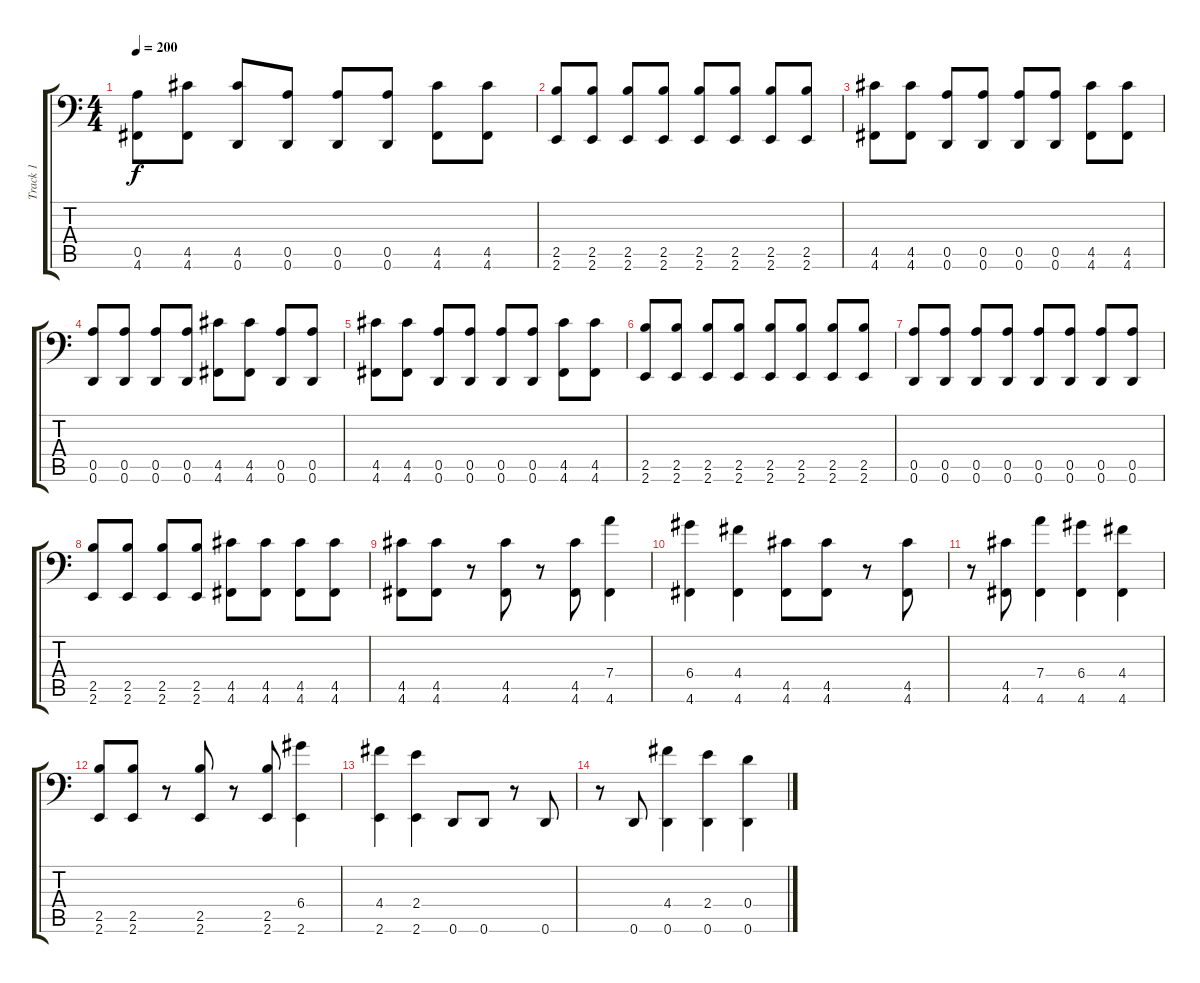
\track ("Track 1" "Track 1") {instrument acousticguitarsteel}
\staff {score tabs}
\tuning (E4 B3 G3 D3 A2 D1) {hide}
\ts (4 4)
\tempo 200
\clef f4
\ks c
(0.5 4.6).8{dy f} (4.5 4.6).8 (4.5 0.6).8 (0.5 0.6).8 (0.5 0.6).8 (0.5 0.6).8 (4.5 4.6).8 (4.5 4.6).8 |
(2.5 2.6).8 (2.5 2.6).8 (2.5 2.6).8 (2.5 2.6).8 (2.5 2.6).8 (2.5 2.6).8 (2.5 2.6).8 (2.5 2.6).8 |
(4.5 4.6).8 (4.5 4.6).8 (0.5 0.6).8 (0.5 0.6).8 (0.5 0.6).8 (0.5 0.6).8 (4.5 4.6).8 (4.5 4.6).8 |
(0.5 0.6).8 (0.5 0.6).8 (0.5 0.6).8 (0.5 0.6).8 (4.5 4.6).8 (4.5 4.6).8 (0.5 0.6).8 (0.5 0.6).8 |
(4.5 4.6).8 (4.5 4.6).8 (0.5 0.6).8 (0.5 0.6).8 (0.5 0.6).8 (0.5 0.6).8 (4.5 4.6).8 (4.5 4.6).8 |
(2.5 2.6).8 (2.5 2.6).8 (2.5 2.6).8 (2.5 2.6).8 (2.5 2.6).8 (2.5 2.6).8 (2.5 2.6).8 (2.5 2.6).8 |
(0.5 0.6).8 (0.5 0.6).8 (0.5 0.6).8 (0.5 0.6).8 (0.5 0.6).8 (0.5 0.6).8 (0.5 0.6).8 (0.5 0.6).8 |
(2.5 2.6).8 (2.5 2.6).8 (2.5 2.6).8 (2.5 2.6).8 (4.5 4.6).8 (4.5 4.6).8 (4.5 4.6).8 (4.5 4.6).8 |
(4.5 4.6).8 (4.5 4.6).8 r.8 (4.5 4.6).8 r.8 (4.5 4.6).8 (7.4 4.6).4 |
(6.4 4.6).4 (4.4 4.6).4 (4.5 4.6).8 (4.5 4.6).8 r.8 (4.5 4.6).8 |
r.8 (4.5 4.6).8 (7.4 4.6).4 (6.4 4.6).4 (4.4 4.6).4 |
(2.5 2.6).8 (2.5 2.6).8 r.8 (2.5 2.6).8 r.8 (2.5 2.6).8 (6.4 2.6).4 |
(4.4 2.6).4 (2.4 2.6).4 0.6.8 0.6.8 r.8 0.6.8 |
r.8 0.6.8 (4.4 0.6).4 (2.4 0.6).4 (0.4 0.6).4
